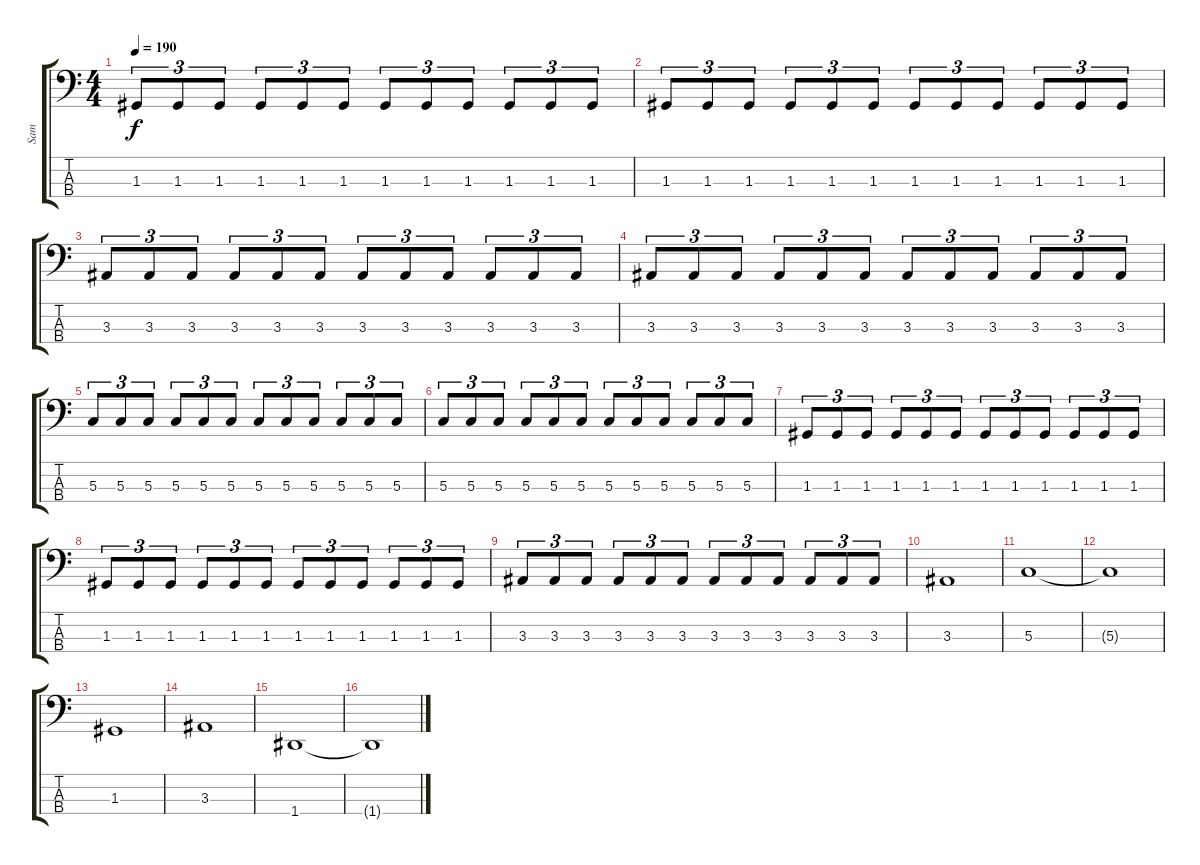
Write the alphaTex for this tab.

\track ("Sam" "Sam") {instrument electricbasspick}
\staff {score tabs}
\tuning (F2 C2 G1 D1) {hide}
\ts (4 4)
\tempo 190
\clef f4
\ks c
1.3.8{tu (3 2) dy f} 1.3.8{tu (3 2)} 1.3.8{tu (3 2)} 1.3.8{tu (3 2)} 1.3.8{tu (3 2)} 1.3.8{tu (3 2)} 1.3.8{tu (3 2)} 1.3.8{tu (3 2)} 1.3.8{tu (3 2)} 1.3.8{tu (3 2)} 1.3.8{tu (3 2)} 1.3.8{tu (3 2)} |
1.3.8{tu (3 2)} 1.3.8{tu (3 2)} 1.3.8{tu (3 2)} 1.3.8{tu (3 2)} 1.3.8{tu (3 2)} 1.3.8{tu (3 2)} 1.3.8{tu (3 2)} 1.3.8{tu (3 2)} 1.3.8{tu (3 2)} 1.3.8{tu (3 2)} 1.3.8{tu (3 2)} 1.3.8{tu (3 2)} |
3.3.8{tu (3 2)} 3.3.8{tu (3 2)} 3.3.8{tu (3 2)} 3.3.8{tu (3 2)} 3.3.8{tu (3 2)} 3.3.8{tu (3 2)} 3.3.8{tu (3 2)} 3.3.8{tu (3 2)} 3.3.8{tu (3 2)} 3.3.8{tu (3 2)} 3.3.8{tu (3 2)} 3.3.8{tu (3 2)} |
3.3.8{tu (3 2)} 3.3.8{tu (3 2)} 3.3.8{tu (3 2)} 3.3.8{tu (3 2)} 3.3.8{tu (3 2)} 3.3.8{tu (3 2)} 3.3.8{tu (3 2)} 3.3.8{tu (3 2)} 3.3.8{tu (3 2)} 3.3.8{tu (3 2)} 3.3.8{tu (3 2)} 3.3.8{tu (3 2)} |
5.3.8{tu (3 2)} 5.3.8{tu (3 2)} 5.3.8{tu (3 2)} 5.3.8{tu (3 2)} 5.3.8{tu (3 2)} 5.3.8{tu (3 2)} 5.3.8{tu (3 2)} 5.3.8{tu (3 2)} 5.3.8{tu (3 2)} 5.3.8{tu (3 2)} 5.3.8{tu (3 2)} 5.3.8{tu (3 2)} |
5.3.8{tu (3 2)} 5.3.8{tu (3 2)} 5.3.8{tu (3 2)} 5.3.8{tu (3 2)} 5.3.8{tu (3 2)} 5.3.8{tu (3 2)} 5.3.8{tu (3 2)} 5.3.8{tu (3 2)} 5.3.8{tu (3 2)} 5.3.8{tu (3 2)} 5.3.8{tu (3 2)} 5.3.8{tu (3 2)} |
1.3.8{tu (3 2)} 1.3.8{tu (3 2)} 1.3.8{tu (3 2)} 1.3.8{tu (3 2)} 1.3.8{tu (3 2)} 1.3.8{tu (3 2)} 1.3.8{tu (3 2)} 1.3.8{tu (3 2)} 1.3.8{tu (3 2)} 1.3.8{tu (3 2)} 1.3.8{tu (3 2)} 1.3.8{tu (3 2)} |
1.3.8{tu (3 2)} 1.3.8{tu (3 2)} 1.3.8{tu (3 2)} 1.3.8{tu (3 2)} 1.3.8{tu (3 2)} 1.3.8{tu (3 2)} 1.3.8{tu (3 2)} 1.3.8{tu (3 2)} 1.3.8{tu (3 2)} 1.3.8{tu (3 2)} 1.3.8{tu (3 2)} 1.3.8{tu (3 2)} |
3.3.8{tu (3 2)} 3.3.8{tu (3 2)} 3.3.8{tu (3 2)} 3.3.8{tu (3 2)} 3.3.8{tu (3 2)} 3.3.8{tu (3 2)} 3.3.8{tu (3 2)} 3.3.8{tu (3 2)} 3.3.8{tu (3 2)} 3.3.8{tu (3 2)} 3.3.8{tu (3 2)} 3.3.8{tu (3 2)} |
3.3.1 |
5.3.1 |
5.3{t}.1 |
1.3.1 |
3.3.1 |
1.4.1 |
1.4{t}.1
